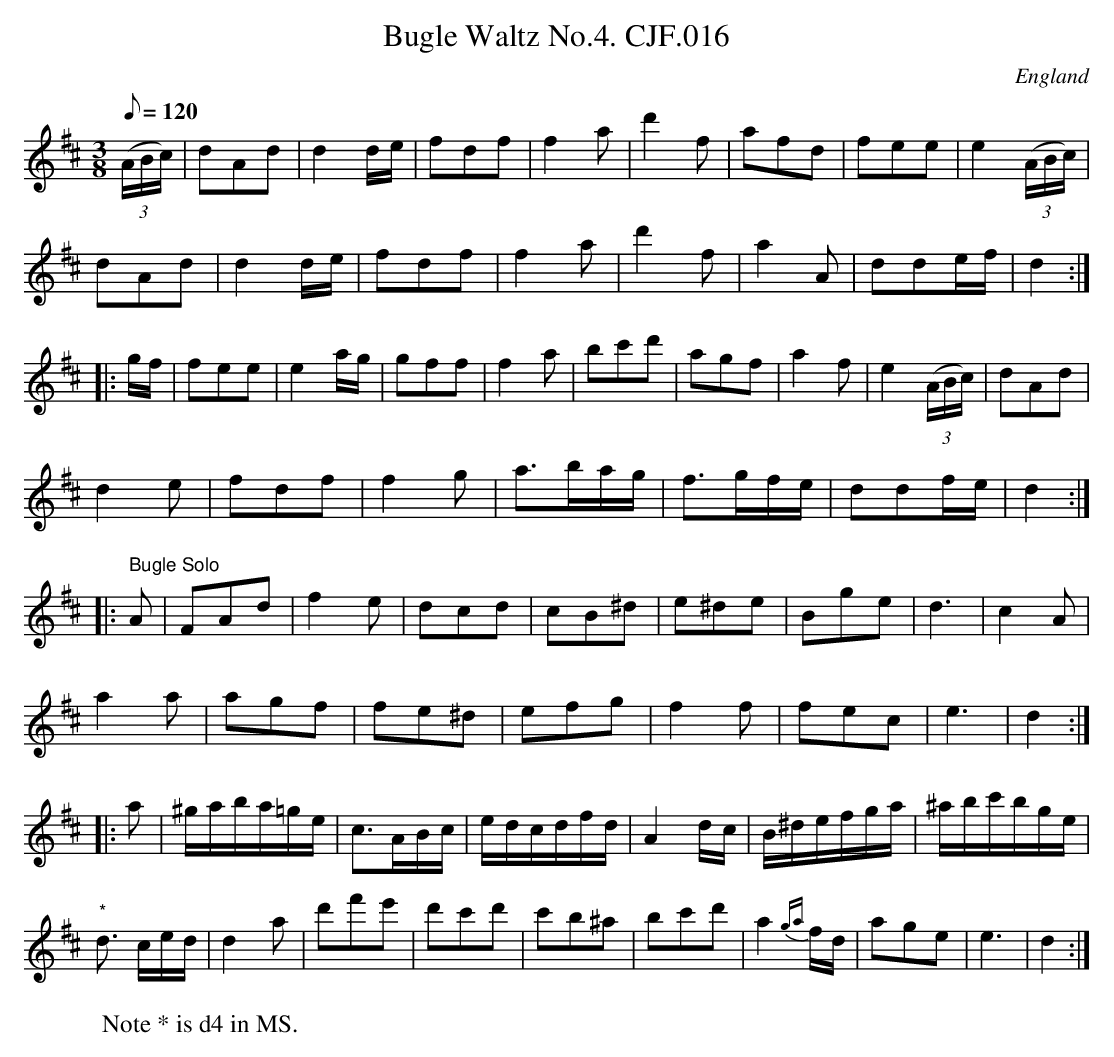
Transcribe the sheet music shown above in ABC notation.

X:1
T:Bugle Waltz No.4. CJF.016
L:1/16
M:3/8
O:England
Q:1/8=120
K:D
((3ABc)|\
d2A2d2|d4de|f2d2f2|f4a2|d'4f2|a2f2d2|f2e2e2|\
e4((3ABc)|!
d2A2d2|d4de|f2d2f2|f4a2|d'4f2|a4A2|d2d2ef|d4:|!
|:gf|f2e2e2|e4ag|g2f2f2|f4a2|b2c'2d'2|\
a2g2f2|a4f2|e4((3ABc)|d2A2d2|!
d4e2|f2d2f2|f4g2|a3bag|f3gfe|d2d2fe|d4:|!
|:" Bugle Solo"A2|F2A2d2|f4e2|d2c2d2|c2B2^d2|\
e2^d2e2|B2g2e2|d6|c4A2|!
a4a2|a2g2f2|f2e2^d2|e2f2g2|f4f2|f2e2c2|e6|d4:|!
|:a2|^gaba=ge|c3ABc|edcdfd|A4dc|B^defga|^abc'bge|!
"*"d3 ced|d4a2|d'2f'2e'2|d'2c'2d'2|c'2b2^a2|\
b2c'2d'2|a4{ga}fd|a2g2e2|e6|d4:|
W:Note * is d4 in MS.
